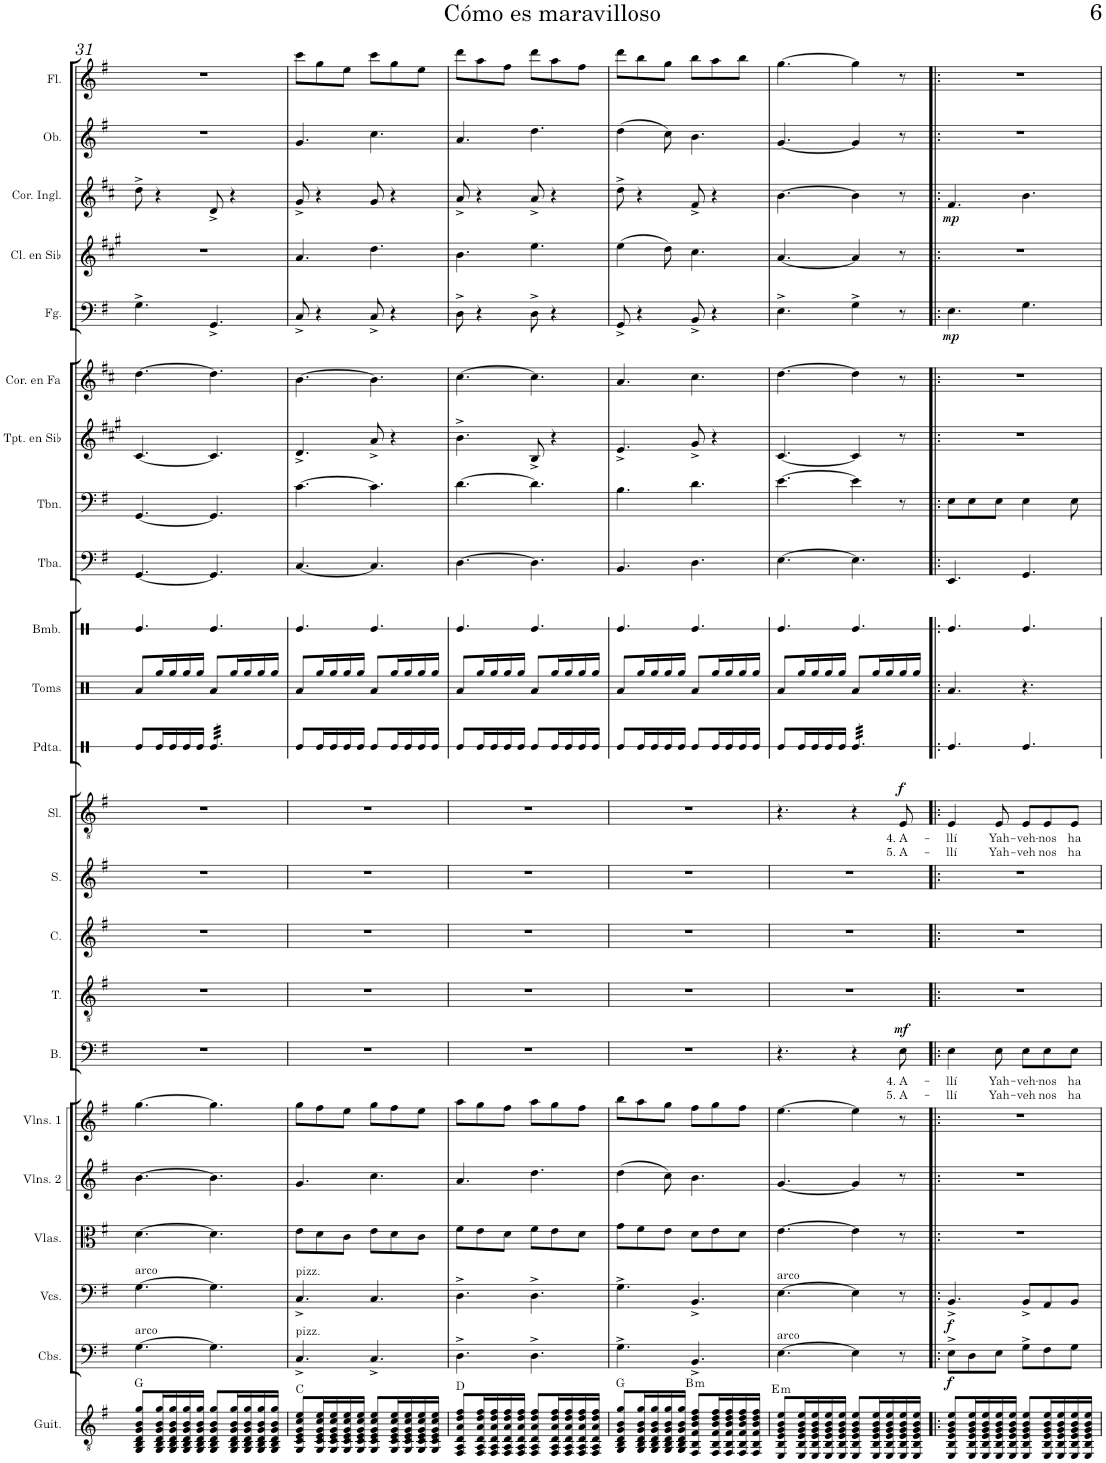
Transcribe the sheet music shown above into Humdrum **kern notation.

**kern	**harte	**kern	**dynam	**kern	**dynam	**kern	**kern	**kern	**kern	**text	**text	**dynam	**kern	**kern	**kern	**kern	**text	**text	**dynam	**kern	**kern	**kern	**kern	**kern	**kern	**kern	**kern	**dynam	**kern	**kern	**dynam	**kern	**kern
*part23	*part23	*part22	*part22	*part21	*part21	*part20	*part19	*part18	*part17	*part17	*part17	*part17	*part16	*part15	*part14	*part13	*part13	*part13	*part13	*part12	*part11	*part10	*part9	*part8	*part7	*part6	*part5	*part5	*part4	*part3	*part3	*part2	*part1
*staff23	*	*staff22	*staff22	*staff21	*staff21	*staff20	*staff19	*staff18	*staff17	*staff17	*staff17	*staff17	*staff16	*staff15	*staff14	*staff13	*staff13	*staff13	*staff13	*staff12	*staff11	*staff10	*staff9	*staff8	*staff7	*staff6	*staff5	*staff5	*staff4	*staff3	*staff3	*staff2	*staff1
*I"Guitarra clásica	*	*I"Contrabajos	*	*I"Violonchelos	*	*I"Violas	*I"Violines 2	*I"Violines 1	*I"Bajo	*	*	*	*I"Tenor	*I"Contralto	*I"Soprano	*I"Solista	*	*	*	*I"Pandereta	*I"Toms	*I"Bombo	*I"Tuba	*I"Trombón	*I"Trompeta en Sib	*I"Trompa en Fa	*I"Fagot	*	*I"Clarinete en Sib	*I"Corno inglés	*	*I"Oboe	*I"Flauta
*I'Guit.	*	*I'Cbs.	*	*I'Vcs.	*	*I'Vlas.	*I'Vlns. 2	*I'Vlns. 1	*I'B.	*	*	*	*I'T.	*I'C.	*I'S.	*I'Sl.	*	*	*	*I'Pdta.	*I'Toms	*I'Bmb.	*I'Tba.	*I'Tbn.	*I'Tpt. en Sib	*	*I'Fg.	*	*I'Cl. en Sib	*I'Cor. Ingl.	*	*I'Ob.	*I'Fl.
!!LO:PB:g=z
*clefGv2	*	*clefF4	*	*clefF4	*	*clefC3	*clefG2	*clefG2	*clefF4	*	*	*	*clefGv2	*clefG2	*clefG2	*clefGv2	*	*	*	*clefX	*clefX	*clefX	*clefF4	*clefF4	*clefG2	*clefG2	*clefF4	*	*clefG2	*clefG2	*	*clefG2	*clefG2
*	*	*Trd7c12	*	*	*	*	*	*	*	*	*	*	*	*	*	*	*	*	*	*	*	*	*	*	*Trd1c2	*Trd4c7	*	*	*Trd1c2	*Trd4c7	*	*	*
*k[f#]	*	*k[f#]	*	*k[f#]	*	*k[f#]	*k[f#]	*k[f#]	*k[f#]	*	*	*	*k[f#]	*k[f#]	*k[f#]	*k[f#]	*	*	*	*k[]	*k[]	*k[]	*k[f#]	*k[f#]	*k[f#c#g#]	*k[f#c#]	*k[f#]	*	*k[f#c#g#]	*k[f#c#]	*	*k[f#]	*k[f#]
*M6/8	*	*M6/8	*	*M6/8	*	*M6/8	*M6/8	*M6/8	*M6/8	*	*	*	*M6/8	*M6/8	*M6/8	*M6/8	*	*	*	*M6/8	*M6/8	*M6/8	*M6/8	*M6/8	*M6/8	*M6/8	*M6/8	*	*M6/8	*M6/8	*	*M6/8	*M6/8
=31	=31	=31	=31	=31	=31	=31	=31	=31	=31	=31	=31	=31	=31	=31	=31	=31	=31	=31	=31	=31	=31	=31	=31	=31	=31	=31	=31	=31	=31	=31	=31	=31	=31
!	!	!	!	!LO:TX:a:t=arco	!	!	!	!	!	!	!	!	!	!	!	!	!	!	!	!	!	!	!	!	!	!	!	!	!	!	!	!	!
!	!	!LO:TX:a:t=arco	!	!	!	!	!	!	!	!	!	!	!	!	!	!	!	!	!	!	!	!	!	!	!	!	!	!	!	!	!	!	!
8GG/ 8BB/ 8D/ 8G/ 8B/ 8g/L	G:maj	[4.G\	.	[4.G\	.	[4.d\	[4.b\	[4.gg\	2.r	.	.	.	2.r	2.r	2.r	2.r	.	.	.	8Re/L	8Ra/L	4.Re/	[4.GG/	[4.GG/	[4.c#/	[4.dd\	4.G^\	.	2.r	8dd^\	.	2.r	2.r
16GG/ 16BB/ 16D/ 16G/ 16B/ 16g/L	.	.	.	.	.	.	.	.	.	.	.	.	.	.	.	.	.	.	.	16Re/L	16Rgg/L	.	.	.	.	.	.	.	.	4r	.	.	.
16GG/ 16BB/ 16D/ 16G/ 16B/ 16g/	.	.	.	.	.	.	.	.	.	.	.	.	.	.	.	.	.	.	.	16Re/	16Rgg/	.	.	.	.	.	.	.	.	.	.	.	.
16GG/ 16BB/ 16D/ 16G/ 16B/ 16g/	.	.	.	.	.	.	.	.	.	.	.	.	.	.	.	.	.	.	.	16Re/	16Rgg/	.	.	.	.	.	.	.	.	.	.	.	.
16GG/ 16BB/ 16D/ 16G/ 16B/ 16g/JJ	.	.	.	.	.	.	.	.	.	.	.	.	.	.	.	.	.	.	.	16Re/JJ	16Rgg/JJ	.	.	.	.	.	.	.	.	.	.	.	.
*	*	*	*	*	*	*	*	*	*	*	*	*	*	*	*	*	*	*	*	*tremolo	*	*	*	*	*	*	*	*	*	*	*	*	*
8GG/ 8BB/ 8D/ 8G/ 8B/ 8g/L	.	4.G\]	.	4.G\]	.	4.d\]	4.b\]	4.gg\]	.	.	.	.	.	.	.	.	.	.	.	32Re/LLL	8Ra/L	4.Re/	4.GG/]	4.GG/]	4.c#/]	4.dd\]	4.GG^/	.	.	8d^/	.	.	.
.	.	.	.	.	.	.	.	.	.	.	.	.	.	.	.	.	.	.	.	32Re/	.	.	.	.	.	.	.	.	.	.	.	.	.
.	.	.	.	.	.	.	.	.	.	.	.	.	.	.	.	.	.	.	.	32Re/	.	.	.	.	.	.	.	.	.	.	.	.	.
.	.	.	.	.	.	.	.	.	.	.	.	.	.	.	.	.	.	.	.	32Re/	.	.	.	.	.	.	.	.	.	.	.	.	.
16GG/ 16BB/ 16D/ 16G/ 16B/ 16g/L	.	.	.	.	.	.	.	.	.	.	.	.	.	.	.	.	.	.	.	32Re/	16Rgg/L	.	.	.	.	.	.	.	.	4r	.	.	.
.	.	.	.	.	.	.	.	.	.	.	.	.	.	.	.	.	.	.	.	32Re/	.	.	.	.	.	.	.	.	.	.	.	.	.
16GG/ 16BB/ 16D/ 16G/ 16B/ 16g/	.	.	.	.	.	.	.	.	.	.	.	.	.	.	.	.	.	.	.	32Re/	16Rgg/	.	.	.	.	.	.	.	.	.	.	.	.
.	.	.	.	.	.	.	.	.	.	.	.	.	.	.	.	.	.	.	.	32Re/	.	.	.	.	.	.	.	.	.	.	.	.	.
16GG/ 16BB/ 16D/ 16G/ 16B/ 16g/	.	.	.	.	.	.	.	.	.	.	.	.	.	.	.	.	.	.	.	32Re/	16Rgg/	.	.	.	.	.	.	.	.	.	.	.	.
.	.	.	.	.	.	.	.	.	.	.	.	.	.	.	.	.	.	.	.	32Re/	.	.	.	.	.	.	.	.	.	.	.	.	.
16GG/ 16BB/ 16D/ 16G/ 16B/ 16g/JJ	.	.	.	.	.	.	.	.	.	.	.	.	.	.	.	.	.	.	.	32Re/	16Rgg/JJ	.	.	.	.	.	.	.	.	.	.	.	.
.	.	.	.	.	.	.	.	.	.	.	.	.	.	.	.	.	.	.	.	32Re/JJJ	.	.	.	.	.	.	.	.	.	.	.	.	.
*	*	*	*	*	*	*	*	*	*	*	*	*	*	*	*	*	*	*	*	*Xtremolo	*	*	*	*	*	*	*	*	*	*	*	*	*
=32	=32	=32	=32	=32	=32	=32	=32	=32	=32	=32	=32	=32	=32	=32	=32	=32	=32	=32	=32	=32	=32	=32	=32	=32	=32	=32	=32	=32	=32	=32	=32	=32	=32
!	!	!	!	!LO:TX:a:t=pizz.	!	!	!	!	!	!	!	!	!	!	!	!	!	!	!	!	!	!	!	!	!	!	!	!	!	!	!	!	!
!	!	!LO:TX:a:t=pizz.	!	!	!	!	!	!	!	!	!	!	!	!	!	!	!	!	!	!	!	!	!	!	!	!	!	!	!	!	!	!	!
8GG/ 8C/ 8E/ 8G/ 8c/ 8e/L	C:maj	4.C^/	.	4.C^/	.	8e\L	4.g/	8gg\L	2.r	.	.	.	2.r	2.r	2.r	2.r	.	.	.	8Re/L	8Ra/L	4.Re/	[4.C/	[4.c\	4.d^/	[4.b\	8C^/	.	4.a/	8g^/	.	4.g/	8ccc\L
16GG/ 16C/ 16E/ 16G/ 16c/ 16e/L	.	.	.	.	.	8d\	.	8ff#\	.	.	.	.	.	.	.	.	.	.	.	16Re/L	16Rgg/L	.	.	.	.	.	4r	.	.	4r	.	.	8gg\
16GG/ 16C/ 16E/ 16G/ 16c/ 16e/	.	.	.	.	.	.	.	.	.	.	.	.	.	.	.	.	.	.	.	16Re/	16Rgg/	.	.	.	.	.	.	.	.	.	.	.	.
16GG/ 16C/ 16E/ 16G/ 16c/ 16e/	.	.	.	.	.	8c\J	.	8ee\J	.	.	.	.	.	.	.	.	.	.	.	16Re/	16Rgg/	.	.	.	.	.	.	.	.	.	.	.	8ee\J
16GG/ 16C/ 16E/ 16G/ 16c/ 16e/JJ	.	.	.	.	.	.	.	.	.	.	.	.	.	.	.	.	.	.	.	16Re/JJ	16Rgg/JJ	.	.	.	.	.	.	.	.	.	.	.	.
8GG/ 8C/ 8E/ 8G/ 8c/ 8e/L	.	4.C^/	.	4.C/	.	8e\L	4.cc\	8gg\L	.	.	.	.	.	.	.	.	.	.	.	8Re/L	8Ra/L	4.Re/	4.C/]	4.c\]	8a^/	4.b\]	8C^/	.	4.dd\	8g/	.	4.cc\	8ccc\L
16GG/ 16C/ 16E/ 16G/ 16c/ 16e/L	.	.	.	.	.	8d\	.	8ff#\	.	.	.	.	.	.	.	.	.	.	.	16Re/L	16Rgg/L	.	.	.	4r	.	4r	.	.	4r	.	.	8gg\
16GG/ 16C/ 16E/ 16G/ 16c/ 16e/	.	.	.	.	.	.	.	.	.	.	.	.	.	.	.	.	.	.	.	16Re/	16Rgg/	.	.	.	.	.	.	.	.	.	.	.	.
16GG/ 16C/ 16E/ 16G/ 16c/ 16e/	.	.	.	.	.	8c\J	.	8ee\J	.	.	.	.	.	.	.	.	.	.	.	16Re/	16Rgg/	.	.	.	.	.	.	.	.	.	.	.	8ee\J
16GG/ 16C/ 16E/ 16G/ 16c/ 16e/JJ	.	.	.	.	.	.	.	.	.	.	.	.	.	.	.	.	.	.	.	16Re/JJ	16Rgg/JJ	.	.	.	.	.	.	.	.	.	.	.	.
=33	=33	=33	=33	=33	=33	=33	=33	=33	=33	=33	=33	=33	=33	=33	=33	=33	=33	=33	=33	=33	=33	=33	=33	=33	=33	=33	=33	=33	=33	=33	=33	=33	=33
8FF#/ 8AA/ 8D/ 8A/ 8d/ 8f#/L	D:maj	4.D^\	.	4.D^\	.	8f#\L	4.a/	8aa\L	2.r	.	.	.	2.r	2.r	2.r	2.r	.	.	.	8Re/L	8Ra/L	4.Re/	[4.D\	[4.d\	4.b^\	[4.cc#\	8D^\	.	4.b\	8a^/	.	4.a/	8ddd\L
16FF#/ 16AA/ 16D/ 16A/ 16d/ 16f#/L	.	.	.	.	.	8e\	.	8gg\	.	.	.	.	.	.	.	.	.	.	.	16Re/L	16Rgg/L	.	.	.	.	.	4r	.	.	4r	.	.	8aa\
16FF#/ 16AA/ 16D/ 16A/ 16d/ 16f#/	.	.	.	.	.	.	.	.	.	.	.	.	.	.	.	.	.	.	.	16Re/	16Rgg/	.	.	.	.	.	.	.	.	.	.	.	.
16FF#/ 16AA/ 16D/ 16A/ 16d/ 16f#/	.	.	.	.	.	8d\J	.	8ff#\J	.	.	.	.	.	.	.	.	.	.	.	16Re/	16Rgg/	.	.	.	.	.	.	.	.	.	.	.	8ff#\J
16FF#/ 16AA/ 16D/ 16A/ 16d/ 16f#/JJ	.	.	.	.	.	.	.	.	.	.	.	.	.	.	.	.	.	.	.	16Re/JJ	16Rgg/JJ	.	.	.	.	.	.	.	.	.	.	.	.
8FF#/ 8AA/ 8D/ 8A/ 8d/ 8f#/L	.	4.D^\	.	4.D^\	.	8f#\L	4.dd\	8aa\L	.	.	.	.	.	.	.	.	.	.	.	8Re/L	8Ra/L	4.Re/	4.D\]	4.d\]	8B^/	4.cc#\]	8D^\	.	4.ee\	8a^/	.	4.dd\	8ddd\L
16FF#/ 16AA/ 16D/ 16A/ 16d/ 16f#/L	.	.	.	.	.	8e\	.	8gg\	.	.	.	.	.	.	.	.	.	.	.	16Re/L	16Rgg/L	.	.	.	4r	.	4r	.	.	4r	.	.	8aa\
16FF#/ 16AA/ 16D/ 16A/ 16d/ 16f#/	.	.	.	.	.	.	.	.	.	.	.	.	.	.	.	.	.	.	.	16Re/	16Rgg/	.	.	.	.	.	.	.	.	.	.	.	.
16FF#/ 16AA/ 16D/ 16A/ 16d/ 16f#/	.	.	.	.	.	8d\J	.	8ff#\J	.	.	.	.	.	.	.	.	.	.	.	16Re/	16Rgg/	.	.	.	.	.	.	.	.	.	.	.	8ff#\J
16FF#/ 16AA/ 16D/ 16A/ 16d/ 16f#/JJ	.	.	.	.	.	.	.	.	.	.	.	.	.	.	.	.	.	.	.	16Re/JJ	16Rgg/JJ	.	.	.	.	.	.	.	.	.	.	.	.
=34	=34	=34	=34	=34	=34	=34	=34	=34	=34	=34	=34	=34	=34	=34	=34	=34	=34	=34	=34	=34	=34	=34	=34	=34	=34	=34	=34	=34	=34	=34	=34	=34	=34
8GG/ 8BB/ 8D/ 8G/ 8B/ 8g/L	G:maj	4.G^\	.	4.G^\	.	8g\L	(4dd\	8bb\L	2.r	.	.	.	2.r	2.r	2.r	2.r	.	.	.	8Re/L	8Ra/L	4.Re/	4.BB/	4.B\	4.e^/	4.a/	8GG^/	.	(4ee\	8dd^\	.	(4dd\	8ddd\L
16GG/ 16BB/ 16D/ 16G/ 16B/ 16g/L	.	.	.	.	.	8f#\	.	8aa\	.	.	.	.	.	.	.	.	.	.	.	16Re/L	16Rgg/L	.	.	.	.	.	4r	.	.	4r	.	.	8bb\
16GG/ 16BB/ 16D/ 16G/ 16B/ 16g/	.	.	.	.	.	.	.	.	.	.	.	.	.	.	.	.	.	.	.	16Re/	16Rgg/	.	.	.	.	.	.	.	.	.	.	.	.
16GG/ 16BB/ 16D/ 16G/ 16B/ 16g/	.	.	.	.	.	8e\J	8cc\)	8gg\J	.	.	.	.	.	.	.	.	.	.	.	16Re/	16Rgg/	.	.	.	.	.	.	.	8dd\)	.	.	8cc\)	8gg\J
16GG/ 16BB/ 16D/ 16G/ 16B/ 16g/JJ	.	.	.	.	.	.	.	.	.	.	.	.	.	.	.	.	.	.	.	16Re/JJ	16Rgg/JJ	.	.	.	.	.	.	.	.	.	.	.	.
!	!LO:H:kt=m	!	!	!	!	!	!	!	!	!	!	!	!	!	!	!	!	!	!	!	!	!	!	!	!	!	!	!	!	!	!	!	!
8FF#/ 8BB/ 8F#/ 8B/ 8d/ 8f#/L	B:min	4.BB^/	.	4.BB^/	.	8d\L	4.b\	8ff#\L	.	.	.	.	.	.	.	.	.	.	.	8Re/L	8Ra/L	4.Re/	4.D\	4.d\	8g#^/	4.cc#\	8BB^/	.	4.cc#\	8f#^/	.	4.b\	8bb\L
16FF#/ 16BB/ 16F#/ 16B/ 16d/ 16f#/L	.	.	.	.	.	8e\	.	8gg\	.	.	.	.	.	.	.	.	.	.	.	16Re/L	16Rgg/L	.	.	.	4r	.	4r	.	.	4r	.	.	8aa\
16FF#/ 16BB/ 16F#/ 16B/ 16d/ 16f#/	.	.	.	.	.	.	.	.	.	.	.	.	.	.	.	.	.	.	.	16Re/	16Rgg/	.	.	.	.	.	.	.	.	.	.	.	.
16FF#/ 16BB/ 16F#/ 16B/ 16d/ 16f#/	.	.	.	.	.	8d\J	.	8ff#\J	.	.	.	.	.	.	.	.	.	.	.	16Re/	16Rgg/	.	.	.	.	.	.	.	.	.	.	.	8bb\J
16FF#/ 16BB/ 16F#/ 16B/ 16d/ 16f#/JJ	.	.	.	.	.	.	.	.	.	.	.	.	.	.	.	.	.	.	.	16Re/JJ	16Rgg/JJ	.	.	.	.	.	.	.	.	.	.	.	.
=35	=35	=35	=35	=35	=35	=35	=35	=35	=35	=35	=35	=35	=35	=35	=35	=35	=35	=35	=35	=35	=35	=35	=35	=35	=35	=35	=35	=35	=35	=35	=35	=35	=35
!	!	!	!	!LO:TX:a:t=arco	!	!	!	!	!	!	!	!	!	!	!	!	!	!	!	!	!	!	!	!	!	!	!	!	!	!	!	!	!
!	!LO:H:kt=m	!LO:TX:a:t=arco	!	!	!	!	!	!	!	!	!	!	!	!	!	!	!	!	!	!	!	!	!	!	!	!	!	!	!	!	!	!	!
8EE/ 8BB/ 8E/ 8G/ 8B/ 8e/L	E:min	[4.E\	.	[4.E\	.	[4.e\	[4.g/	[4.ee\	4.r	.	.	.	2.r	2.r	2.r	4.r	.	.	.	8Re/L	8Ra/L	4.Re/	[4.E\	[4.e\	[4.c#/	[4.dd\	4.E^\	.	[4.a/	[4.b\	.	[4.g/	[4.gg\
16EE/ 16BB/ 16E/ 16G/ 16B/ 16e/L	.	.	.	.	.	.	.	.	.	.	.	.	.	.	.	.	.	.	.	16Re/L	16Rgg/L	.	.	.	.	.	.	.	.	.	.	.	.
16EE/ 16BB/ 16E/ 16G/ 16B/ 16e/	.	.	.	.	.	.	.	.	.	.	.	.	.	.	.	.	.	.	.	16Re/	16Rgg/	.	.	.	.	.	.	.	.	.	.	.	.
16EE/ 16BB/ 16E/ 16G/ 16B/ 16e/	.	.	.	.	.	.	.	.	.	.	.	.	.	.	.	.	.	.	.	16Re/	16Rgg/	.	.	.	.	.	.	.	.	.	.	.	.
16EE/ 16BB/ 16E/ 16G/ 16B/ 16e/JJ	.	.	.	.	.	.	.	.	.	.	.	.	.	.	.	.	.	.	.	16Re/JJ	16Rgg/JJ	.	.	.	.	.	.	.	.	.	.	.	.
*	*	*	*	*	*	*	*	*	*	*	*	*	*	*	*	*	*	*	*	*tremolo	*	*	*	*	*	*	*	*	*	*	*	*	*
8EE/ 8BB/ 8E/ 8G/ 8B/ 8e/L	.	4E\]	.	4E\]	.	4e\]	4g/]	4ee\]	4r	.	.	.	.	.	.	4r	.	.	.	32Re/LLL	8Ra/L	4.Re/	4.E\]	4e\]	4c#/]	4dd\]	4G^\	.	4a/]	4b\]	.	4g/]	4gg\]
.	.	.	.	.	.	.	.	.	.	.	.	.	.	.	.	.	.	.	.	32Re/	.	.	.	.	.	.	.	.	.	.	.	.	.
.	.	.	.	.	.	.	.	.	.	.	.	.	.	.	.	.	.	.	.	32Re/	.	.	.	.	.	.	.	.	.	.	.	.	.
.	.	.	.	.	.	.	.	.	.	.	.	.	.	.	.	.	.	.	.	32Re/	.	.	.	.	.	.	.	.	.	.	.	.	.
16EE/ 16BB/ 16E/ 16G/ 16B/ 16e/L	.	.	.	.	.	.	.	.	.	.	.	.	.	.	.	.	.	.	.	32Re/	16Rgg/L	.	.	.	.	.	.	.	.	.	.	.	.
.	.	.	.	.	.	.	.	.	.	.	.	.	.	.	.	.	.	.	.	32Re/	.	.	.	.	.	.	.	.	.	.	.	.	.
16EE/ 16BB/ 16E/ 16G/ 16B/ 16e/	.	.	.	.	.	.	.	.	.	.	.	.	.	.	.	.	.	.	.	32Re/	16Rgg/	.	.	.	.	.	.	.	.	.	.	.	.
.	.	.	.	.	.	.	.	.	.	.	.	.	.	.	.	.	.	.	.	32Re/	.	.	.	.	.	.	.	.	.	.	.	.	.
!	!	!	!	!	!	!	!	!	!	!LO:LY:b	!LO:LY:b	!LO:DY:a	!	!	!	!	!LO:LY:b	!LO:LY:b	!LO:DY:a	!	!	!	!	!	!	!	!	!	!	!	!	!	!
16EE/ 16BB/ 16E/ 16G/ 16B/ 16e/	.	8r	.	8r	.	8r	8r	8r	8E\	4. A-	5. A-	mf	.	.	.	8E/	4. A-	5. A-	f	32Re/	16Rgg/	.	.	8r	8r	8r	8r	.	8r	8r	.	8r	8r
.	.	.	.	.	.	.	.	.	.	.	.	.	.	.	.	.	.	.	.	32Re/	.	.	.	.	.	.	.	.	.	.	.	.	.
16EE/ 16BB/ 16E/ 16G/ 16B/ 16e/JJ	.	.	.	.	.	.	.	.	.	.	.	.	.	.	.	.	.	.	.	32Re/	16Rgg/JJ	.	.	.	.	.	.	.	.	.	.	.	.
.	.	.	.	.	.	.	.	.	.	.	.	.	.	.	.	.	.	.	.	32Re/JJJ	.	.	.	.	.	.	.	.	.	.	.	.	.
*	*	*	*	*	*	*	*	*	*	*	*	*	*	*	*	*	*	*	*	*Xtremolo	*	*	*	*	*	*	*	*	*	*	*	*	*
=36!|:	=36!|:	=36!|:	=36!|:	=36!|:	=36!|:	=36!|:	=36!|:	=36!|:	=36!|:	=36!|:	=36!|:	=36!|:	=36!|:	=36!|:	=36!|:	=36!|:	=36!|:	=36!|:	=36!|:	=36!|:	=36!|:	=36!|:	=36!|:	=36!|:	=36!|:	=36!|:	=36!|:	=36!|:	=36!|:	=36!|:	=36!|:	=36!|:	=36!|:
!	!	!	!LO:DY:b	!	!LO:DY:b	!	!	!	!	!LO:LY:b	!LO:LY:b	!	!	!	!	!	!LO:LY:b	!LO:LY:b	!	!	!	!	!	!	!	!	!	!LO:DY:b	!	!	!LO:DY:b	!	!
8EE/ 8BB/ 8E/ 8G/ 8B/ 8e/L	.	8E^\L	f	4.BB^/	f	2.r	2.r	2.r	4E\	-llí	-llí	.	2.r	2.r	2.r	4E/	-llí	-llí	.	4.Re/	4.Ra/	4.Re/	4.EE/	8E\L	2.r	2.r	4.E\	mp	2.r	4.f#/	mp	2.r	2.r
16EE/ 16BB/ 16E/ 16G/ 16B/ 16e/L	.	8D\	.	.	.	.	.	.	.	.	.	.	.	.	.	.	.	.	.	.	.	.	.	8E\	.	.	.	.	.	.	.	.	.
16EE/ 16BB/ 16E/ 16G/ 16B/ 16e/	.	.	.	.	.	.	.	.	.	.	.	.	.	.	.	.	.	.	.	.	.	.	.	.	.	.	.	.	.	.	.	.	.
!	!	!	!	!	!	!	!	!	!	!LO:LY:b	!LO:LY:b	!	!	!	!	!	!LO:LY:b	!LO:LY:b	!	!	!	!	!	!	!	!	!	!	!	!	!	!	!
16EE/ 16BB/ 16E/ 16G/ 16B/ 16e/	.	8E\J	.	.	.	.	.	.	8E\	Yah-	Yah-	.	.	.	.	8E/	Yah-	Yah-	.	.	.	.	.	8E\J	.	.	.	.	.	.	.	.	.
16EE/ 16BB/ 16E/ 16G/ 16B/ 16e/JJ	.	.	.	.	.	.	.	.	.	.	.	.	.	.	.	.	.	.	.	.	.	.	.	.	.	.	.	.	.	.	.	.	.
!	!	!	!	!	!	!	!	!	!	!LO:LY:b	!LO:LY:b	!	!	!	!	!	!LO:LY:b	!LO:LY:b	!	!	!	!	!	!	!	!	!	!	!	!	!	!	!
8EE/ 8BB/ 8E/ 8G/ 8B/ 8e/L	.	8G^\L	.	8BB^/L	.	.	.	.	8E\L	-veh-	-veh	.	.	.	.	8E/L	-veh-	-veh	.	4.Re/	4.r	4.Re/	4.GG/	4E\	.	.	4.G\	.	.	4.b\	.	.	.
!	!	!	!	!	!	!	!	!	!	!LO:LY:b	!LO:LY:b	!	!	!	!	!	!LO:LY:b	!LO:LY:b	!	!	!	!	!	!	!	!	!	!	!	!	!	!	!
16EE/ 16BB/ 16E/ 16G/ 16B/ 16e/L	.	8F#\	.	8AA/	.	.	.	.	8E\	nos	nos	.	.	.	.	8E/	nos	nos	.	.	.	.	.	.	.	.	.	.	.	.	.	.	.
16EE/ 16BB/ 16E/ 16G/ 16B/ 16e/	.	.	.	.	.	.	.	.	.	.	.	.	.	.	.	.	.	.	.	.	.	.	.	.	.	.	.	.	.	.	.	.	.
!	!	!	!	!	!	!	!	!	!	!LO:LY:b	!LO:LY:b	!	!	!	!	!	!LO:LY:b	!LO:LY:b	!	!	!	!	!	!	!	!	!	!	!	!	!	!	!
16EE/ 16BB/ 16E/ 16G/ 16B/ 16e/	.	8G\J	.	8BB/J	.	.	.	.	8E\J	ha	ha	.	.	.	.	8E/J	ha	ha	.	.	.	.	.	8E\	.	.	.	.	.	.	.	.	.
16EE/ 16BB/ 16E/ 16G/ 16B/ 16e/JJ	.	.	.	.	.	.	.	.	.	.	.	.	.	.	.	.	.	.	.	.	.	.	.	.	.	.	.	.	.	.	.	.	.
=	=	=	=	=	=	=	=	=	=	=	=	=	=	=	=	=	=	=	=	=	=	=	=	=	=	=	=	=	=	=	=	=	=
*-	*-	*-	*-	*-	*-	*-	*-	*-	*-	*-	*-	*-	*-	*-	*-	*-	*-	*-	*-	*-	*-	*-	*-	*-	*-	*-	*-	*-	*-	*-	*-	*-	*-
